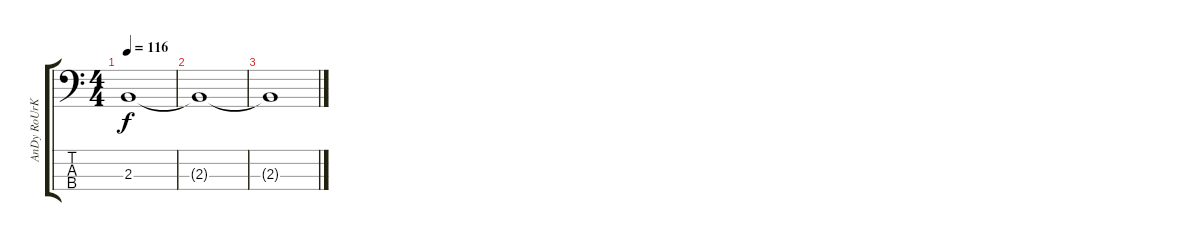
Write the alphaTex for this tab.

\track ("AnDy RoUrKe" "AnDy RoUrK") {instrument electricbasspick}
\staff {score tabs}
\tuning (G2 D2 A1 E1) {hide}
\ts (4 4)
\tempo 116
\clef f4
\ks c
2.3.1{dy f} |
2.3{t}.1 |
2.3{t}.1
